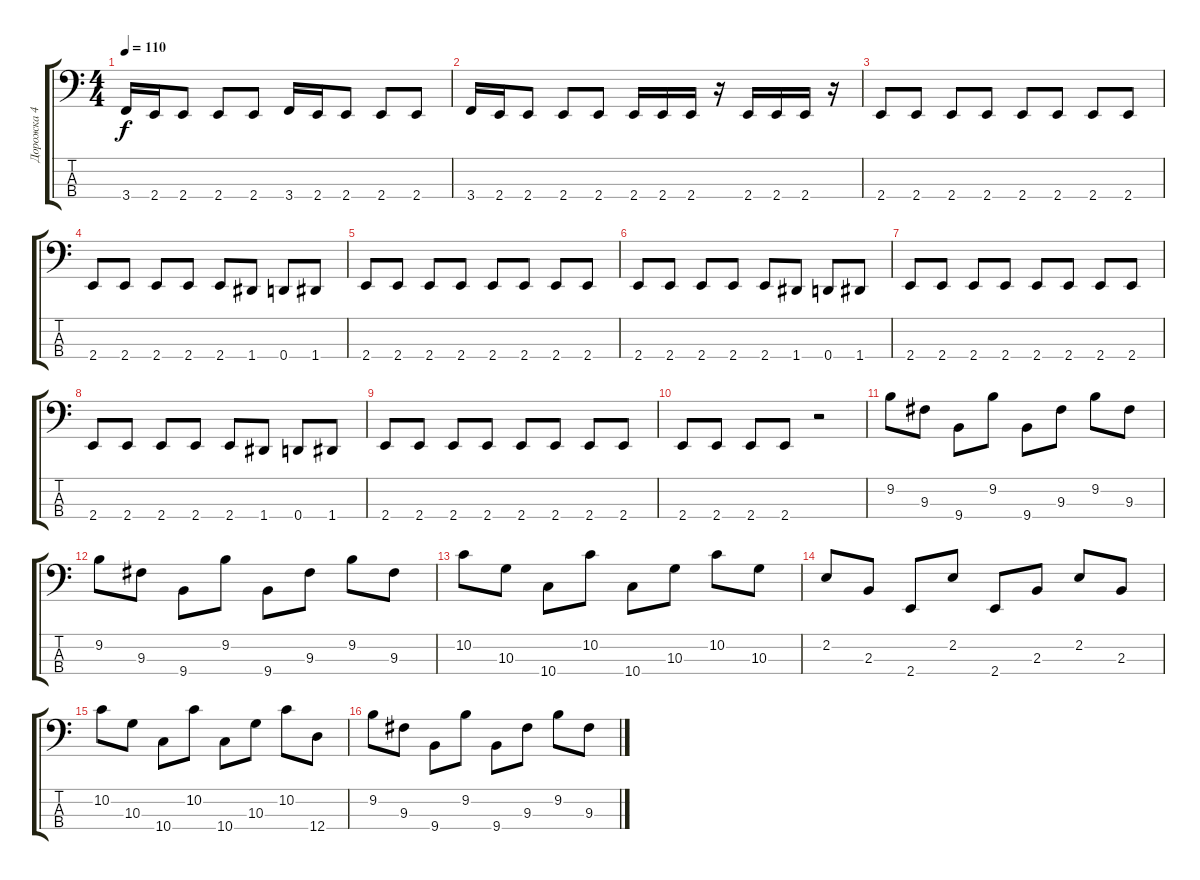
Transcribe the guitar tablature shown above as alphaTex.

\track ("Дорожка 4" "Дорожка 4") {instrument electricbassfinger}
\staff {score tabs}
\tuning (G2 D2 A1 D1) {hide}
\ts (4 4)
\tempo 110
\clef f4
\ks c
3.4.16{dy f} 2.4.16 2.4.8 2.4.8 2.4.8 3.4.16 2.4.16 2.4.8 2.4.8 2.4.8 |
3.4.16 2.4.16 2.4.8 2.4.8 2.4.8 2.4.16 2.4.16 2.4.16 r.16 2.4.16 2.4.16 2.4.16 r.16 |
2.4.8 2.4.8 2.4.8 2.4.8 2.4.8 2.4.8 2.4.8 2.4.8 |
2.4.8 2.4.8 2.4.8 2.4.8 2.4.8 1.4.8 0.4.8 1.4.8 |
2.4.8 2.4.8 2.4.8 2.4.8 2.4.8 2.4.8 2.4.8 2.4.8 |
2.4.8 2.4.8 2.4.8 2.4.8 2.4.8 1.4.8 0.4.8 1.4.8 |
2.4.8 2.4.8 2.4.8 2.4.8 2.4.8 2.4.8 2.4.8 2.4.8 |
2.4.8 2.4.8 2.4.8 2.4.8 2.4.8 1.4.8 0.4.8 1.4.8 |
2.4.8 2.4.8 2.4.8 2.4.8 2.4.8 2.4.8 2.4.8 2.4.8 |
2.4.8 2.4.8 2.4.8 2.4.8 r.2 |
9.2.8 9.3.8 9.4.8 9.2.8 9.4.8 9.3.8 9.2.8 9.3.8 |
9.2.8 9.3.8 9.4.8 9.2.8 9.4.8 9.3.8 9.2.8 9.3.8 |
10.2.8 10.3.8 10.4.8 10.2.8 10.4.8 10.3.8 10.2.8 10.3.8 |
2.2.8 2.3.8 2.4.8 2.2.8 2.4.8 2.3.8 2.2.8 2.3.8 |
10.2.8 10.3.8 10.4.8 10.2.8 10.4.8 10.3.8 10.2.8 12.4.8 |
9.2.8 9.3.8 9.4.8 9.2.8 9.4.8 9.3.8 9.2.8 9.3.8
